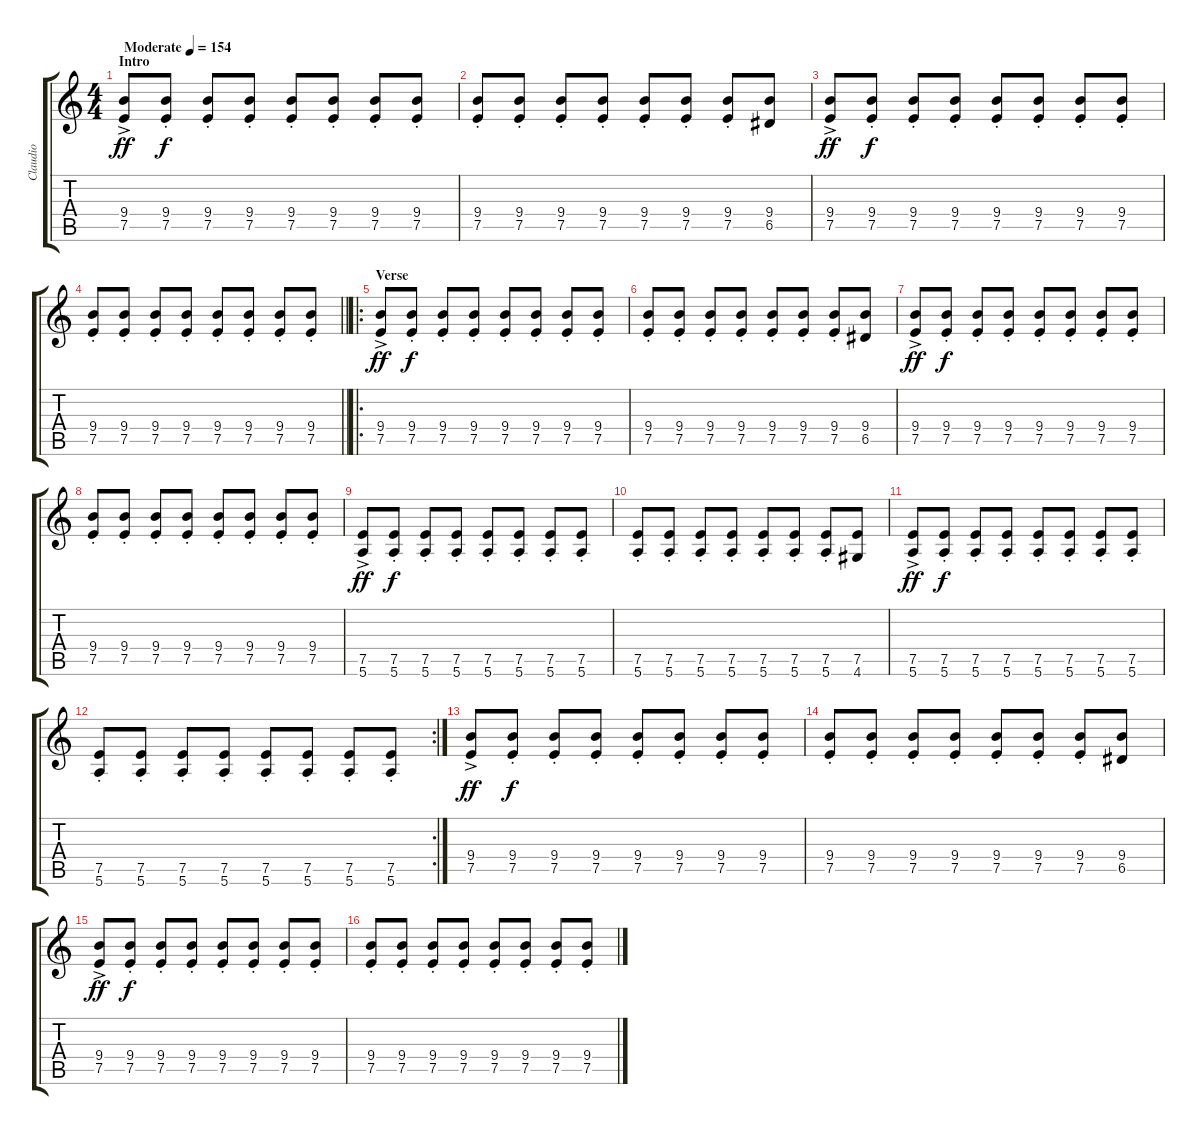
\track ("Claudio" "Claudio") {instrument distortionguitar}
\staff {score tabs}
\tuning (E4 B3 G3 D3 A2 E2) {hide}
\ts (4 4)
\section ("" "Intro")
\tempo (154 "Moderate")
\clef g2
\ks c
(9.4{ac} 7.5{ac}).8{dy ff instrument distortionguitar} (9.4{st} 7.5{st}).8{dy f} (9.4{st} 7.5{st}).8 (9.4{st} 7.5{st}).8 (9.4{st} 7.5{st}).8 (9.4{st} 7.5{st}).8 (9.4{st} 7.5{st}).8 (9.4{st} 7.5{st}).8 |
(9.4{st} 7.5{st}).8 (9.4{st} 7.5{st}).8 (9.4{st} 7.5{st}).8 (9.4{st} 7.5{st}).8 (9.4{st} 7.5{st}).8 (9.4{st} 7.5{st}).8 (9.4{st} 7.5{st}).8 (9.4 6.5).8 |
(9.4{ac} 7.5{ac}).8{dy ff} (9.4{st} 7.5{st}).8{dy f} (9.4{st} 7.5{st}).8 (9.4{st} 7.5{st}).8 (9.4{st} 7.5{st}).8 (9.4{st} 7.5{st}).8 (9.4{st} 7.5{st}).8 (9.4{st} 7.5{st}).8 |
\barLineRight lightlight
(9.4{st} 7.5{st}).8 (9.4{st} 7.5{st}).8 (9.4{st} 7.5{st}).8 (9.4{st} 7.5{st}).8 (9.4{st} 7.5{st}).8 (9.4{st} 7.5{st}).8 (9.4{st} 7.5{st}).8 (9.4{st} 7.5{st}).8 |
\ro
\section ("" "Verse")
(9.4{ac} 7.5{ac}).8{dy ff} (9.4{st} 7.5{st}).8{dy f} (9.4{st} 7.5{st}).8 (9.4{st} 7.5{st}).8 (9.4{st} 7.5{st}).8 (9.4{st} 7.5{st}).8 (9.4{st} 7.5{st}).8 (9.4{st} 7.5{st}).8 |
(9.4{st} 7.5{st}).8 (9.4{st} 7.5{st}).8 (9.4{st} 7.5{st}).8 (9.4{st} 7.5{st}).8 (9.4{st} 7.5{st}).8 (9.4{st} 7.5{st}).8 (9.4{st} 7.5{st}).8 (9.4 6.5).8 |
(9.4{ac} 7.5{ac}).8{dy ff} (9.4{st} 7.5{st}).8{dy f} (9.4{st} 7.5{st}).8 (9.4{st} 7.5{st}).8 (9.4{st} 7.5{st}).8 (9.4{st} 7.5{st}).8 (9.4{st} 7.5{st}).8 (9.4{st} 7.5{st}).8 |
(9.4{st} 7.5{st}).8 (9.4{st} 7.5{st}).8 (9.4{st} 7.5{st}).8 (9.4{st} 7.5{st}).8 (9.4{st} 7.5{st}).8 (9.4{st} 7.5{st}).8 (9.4{st} 7.5{st}).8 (9.4{st} 7.5{st}).8 |
(7.5{ac} 5.6{ac}).8{dy ff} (7.5{st} 5.6{st}).8{dy f} (7.5{st} 5.6{st}).8 (7.5{st} 5.6{st}).8 (7.5{st} 5.6{st}).8 (7.5{st} 5.6{st}).8 (7.5{st} 5.6{st}).8 (7.5{st} 5.6{st}).8 |
(7.5{st} 5.6{st}).8 (7.5{st} 5.6{st}).8 (7.5{st} 5.6{st}).8 (7.5{st} 5.6{st}).8 (7.5{st} 5.6{st}).8 (7.5{st} 5.6{st}).8 (7.5{st} 5.6{st}).8 (7.5 4.6).8 |
(7.5{ac} 5.6{ac}).8{dy ff} (7.5{st} 5.6{st}).8{dy f} (7.5{st} 5.6{st}).8 (7.5{st} 5.6{st}).8 (7.5{st} 5.6{st}).8 (7.5{st} 5.6{st}).8 (7.5{st} 5.6{st}).8 (7.5{st} 5.6{st}).8 |
\rc 2
(7.5{st} 5.6{st}).8 (7.5{st} 5.6{st}).8 (7.5{st} 5.6{st}).8 (7.5{st} 5.6{st}).8 (7.5{st} 5.6{st}).8 (7.5{st} 5.6{st}).8 (7.5{st} 5.6{st}).8 (7.5{st} 5.6{st}).8 |
(9.4{ac} 7.5{ac}).8{dy ff} (9.4{st} 7.5{st}).8{dy f} (9.4{st} 7.5{st}).8 (9.4{st} 7.5{st}).8 (9.4{st} 7.5{st}).8 (9.4{st} 7.5{st}).8 (9.4{st} 7.5{st}).8 (9.4{st} 7.5{st}).8 |
(9.4{st} 7.5{st}).8 (9.4{st} 7.5{st}).8 (9.4{st} 7.5{st}).8 (9.4{st} 7.5{st}).8 (9.4{st} 7.5{st}).8 (9.4{st} 7.5{st}).8 (9.4{st} 7.5{st}).8 (9.4 6.5).8 |
(9.4{ac} 7.5{ac}).8{dy ff} (9.4{st} 7.5{st}).8{dy f} (9.4{st} 7.5{st}).8 (9.4{st} 7.5{st}).8 (9.4{st} 7.5{st}).8 (9.4{st} 7.5{st}).8 (9.4{st} 7.5{st}).8 (9.4{st} 7.5{st}).8 |
(9.4{st} 7.5{st}).8 (9.4{st} 7.5{st}).8 (9.4{st} 7.5{st}).8 (9.4{st} 7.5{st}).8 (9.4{st} 7.5{st}).8 (9.4{st} 7.5{st}).8 (9.4{st} 7.5{st}).8 (9.4{st} 7.5{st}).8
